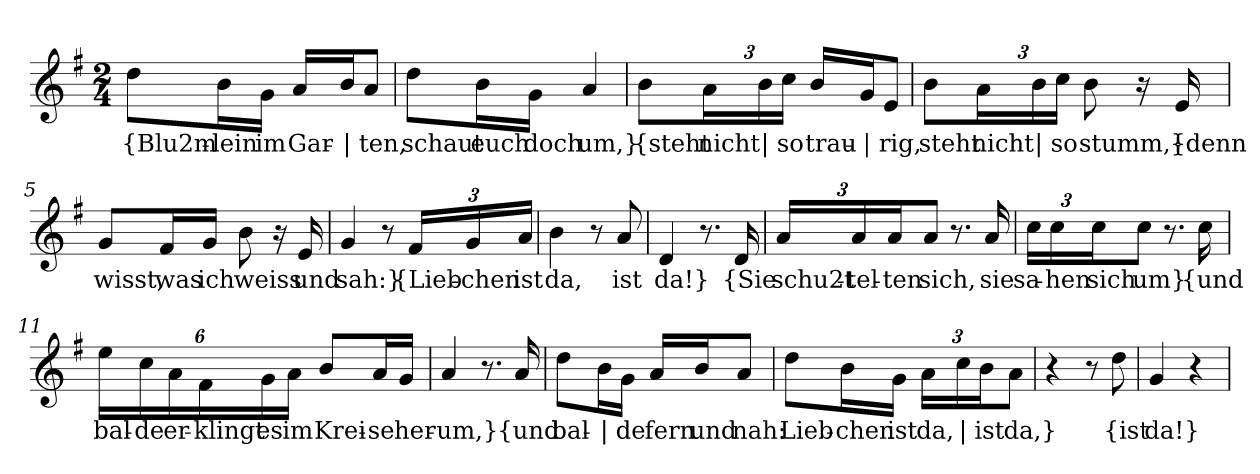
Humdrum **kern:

**kern	**text
*part1	*part1
*staff1	*staff1
*clefG2	*
*k[f#]	*
*M2/4	*
=1	=1
!	!LO:LY:b
8dd\L	{Blu2m-
!	!LO:LY:b
16b\L	-lein
!	!LO:LY:b
16g\JJ	im
!	!LO:LY:b
16a/LL	Gar-
!	!LO:LY:b
16b/J	|
!	!LO:LY:b
8a/J	-ten,
=2	=2
!	!LO:LY:b
8dd\L	schaut
!	!LO:LY:b
16b\L	euch
!	!LO:LY:b
16g\JJ	doch
!	!LO:LY:b
4a/	um,}
=3	=3
!	!LO:LY:b
8b\L	{steht
*Xbrackettup	*
!	!LO:LY:b
24a\L	nicht
!	!LO:LY:b
24b\	|
!	!LO:LY:b
24cc\JJ	so
!	!LO:LY:b
16b/LL	trau-
!	!LO:LY:b
16g/J	|
!	!LO:LY:b
8e/J	-rig,
=4	=4
!	!LO:LY:b
8b\L	steht
!	!LO:LY:b
24a\L	nicht
!	!LO:LY:b
24b\	|
!	!LO:LY:b
24cc\JJ	so
!	!LO:LY:b
8b\	stumm,}
16r	.
!	!LO:LY:b
16e/	{denn
!!LO:LB:g=z
=5	=5
!	!LO:LY:b
8g/L	wisst,
!	!LO:LY:b
16f#/L	was
!	!LO:LY:b
16g/JJ	ich
!	!LO:LY:b
8b\	weiss
16r	.
!	!LO:LY:b
16e/	und
=6	=6
!	!LO:LY:b
4g/	sah:}
8r	.
!	!LO:LY:b
24f#/LL	{Lieb-
!	!LO:LY:b
24g/	-chen
!	!LO:LY:b
24a/JJ	ist
=7	=7
!	!LO:LY:b
4b\	da,
8r	.
!	!LO:LY:b
8a/	ist
=8	=8
!	!LO:LY:b
4d/	da!}
8.r	.
!	!LO:LY:b
16d/	{Sie
=9	=9
!	!LO:LY:b
24a/LL	schu2t-
!	!LO:LY:b
24a/	-tel-
!	!LO:LY:b
24a/J	-ten
!	!LO:LY:b
8a/J	sich,
8.r	.
!	!LO:LY:b
16a/	sie
!!LO:LB:g=z
=10	=10
!	!LO:LY:b
24cc\LL	sa-
!	!LO:LY:b
24cc\	-hen
!	!LO:LY:b
24cc\J	sich
!	!LO:LY:b
8cc\J	um}
8.r	.
!	!LO:LY:b
16cc\	{und
=11	=11
!	!LO:LY:b
24ee\LL	bal-
!	!LO:LY:b
24cc\	-de
!	!LO:LY:b
24a\	er-
!	!LO:LY:b
24f#\	-klingt
!	!LO:LY:b
24g\	es
!	!LO:LY:b
24a\JJ	im
!	!LO:LY:b
8b/L	Krei-
!	!LO:LY:b
16a/L	-se
!	!LO:LY:b
16g/JJ	her-
=12	=12
!	!LO:LY:b
4a/	-um,}
8.r	.
!	!LO:LY:b
16a/	{und
=13	=13
!	!LO:LY:b
8dd\L	bal-
!	!LO:LY:b
16b\L	|
!	!LO:LY:b
16g\JJ	-de
!	!LO:LY:b
16a/LL	fern
!	!LO:LY:b
16b/J	und
!	!LO:LY:b
8a/J	nah:
!!LO:LB:g=z
=14	=14
!	!LO:LY:b
8dd\L	Lieb-
!	!LO:LY:b
16b\L	-chen
!	!LO:LY:b
16g\JJ	ist
!	!LO:LY:b
24a\LL	da,
!	!LO:LY:b
24cc\	|
!	!LO:LY:b
24b\J	ist
!	!LO:LY:b
8a\J	da,}
=15	=15
4r	.
8r	.
!	!LO:LY:b
8dd\	{ist
=16	=16
!	!LO:LY:b
4g/	da!}
4r	.
=	=
*-	*-
